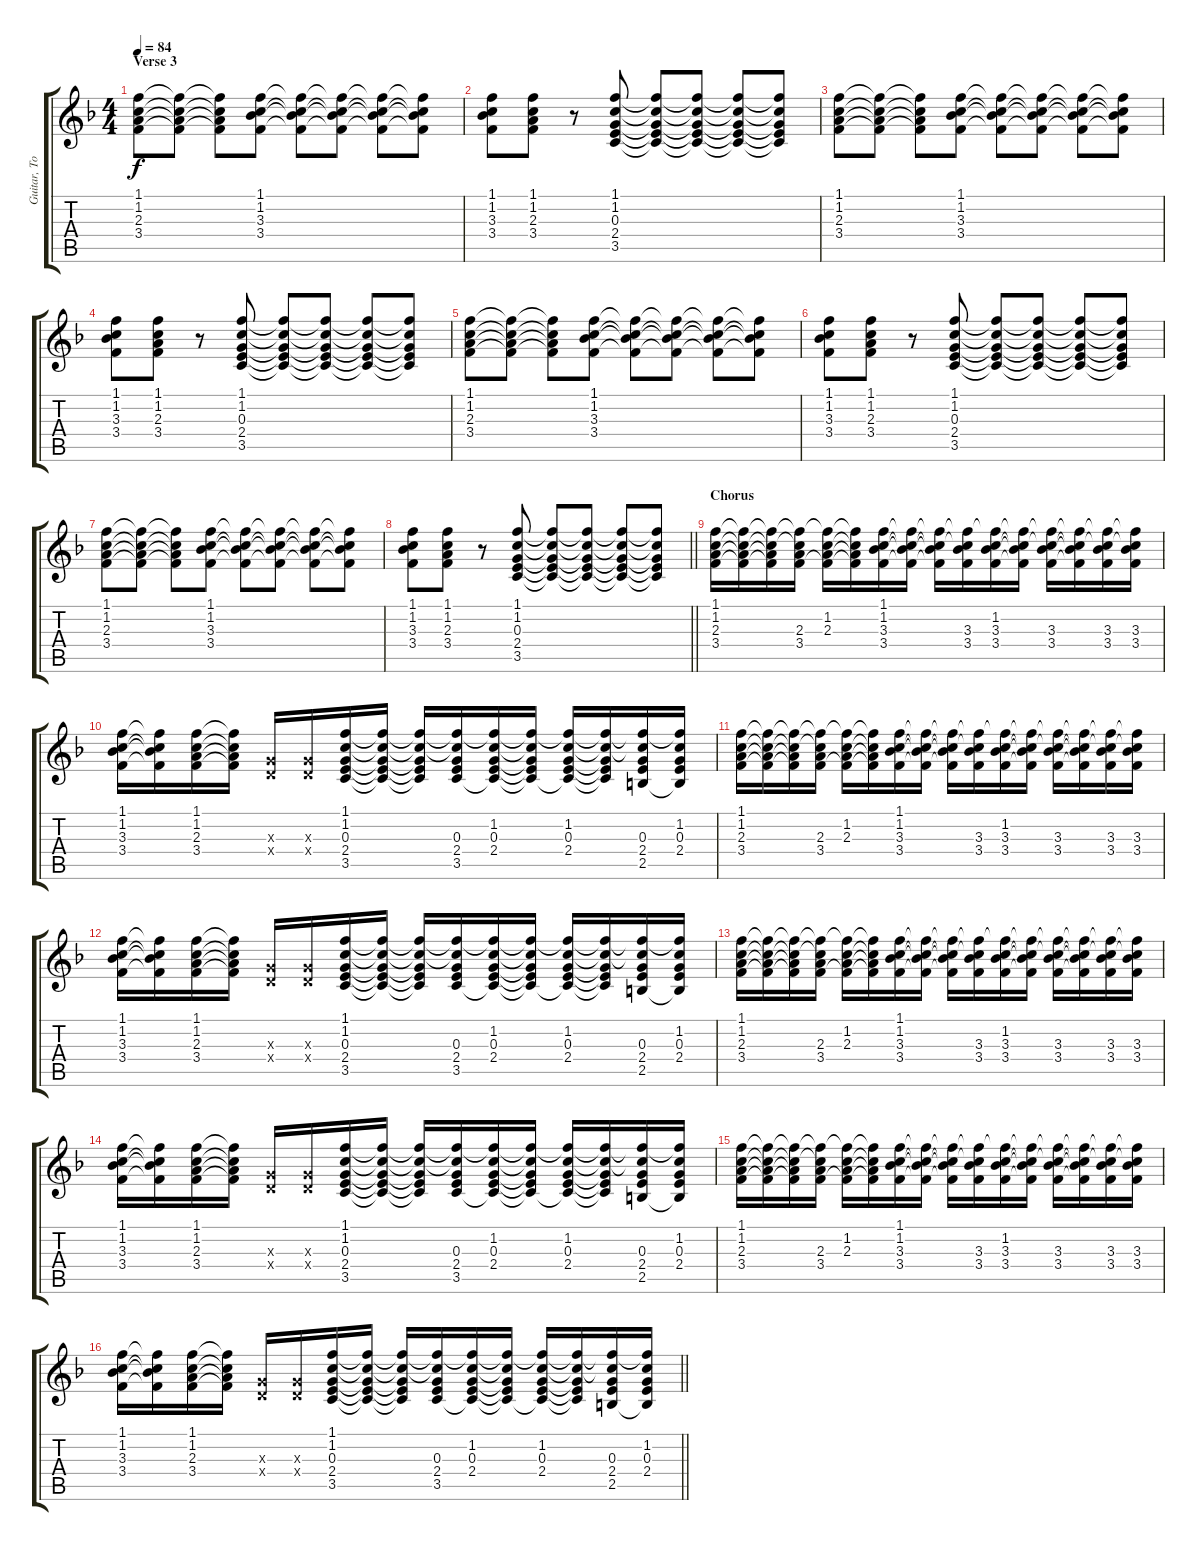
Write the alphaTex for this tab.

\track ("Guitar, Tom w/o Capo" "Guitar, To") {instrument electricguitarjazz}
\staff {score tabs}
\tuning (E4 B3 G3 D3 A2 E2) {hide}
\ts (4 4)
\section ("" "Verse 3")
\tempo 84
\clef g2
\ks f
(1.1 1.2 2.3 3.4).8{dy f} (1.1{t} 1.2{t} 2.3{t} 3.4{t}).8 (1.1{t} 1.2{t} 2.3{t} 3.4{t}).8 (1.1 1.2 3.3 3.4).8 (1.1{t} 1.2{t} 3.3{t} 3.4{t}).8 (1.1{t} 1.2{t} 3.3{t} 3.4{t}).8 (1.1{t} 1.2{t} 3.3{t} 3.4{t}).8 (1.1{t} 1.2{t} 3.3{t} 3.4{t}).8 |
(1.1 1.2 3.3 3.4).8 (1.1 1.2 2.3 3.4).8 r.8 (1.1 1.2 0.3 2.4 3.5).8 (1.1{t} 1.2{t} 0.3{t} 2.4{t} 3.5{t}).8 (1.1{t} 1.2{t} 0.3{t} 2.4{t} 3.5{t}).8 (1.1{t} 1.2{t} 0.3{t} 2.4{t} 3.5{t}).8 (1.1{t} 1.2{t} 0.3{t} 2.4{t} 3.5{t}).8 |
(1.1 1.2 2.3 3.4).8 (1.1{t} 1.2{t} 2.3{t} 3.4{t}).8 (1.1{t} 1.2{t} 2.3{t} 3.4{t}).8 (1.1 1.2 3.3 3.4).8 (1.1{t} 1.2{t} 3.3{t} 3.4{t}).8 (1.1{t} 1.2{t} 3.3{t} 3.4{t}).8 (1.1{t} 1.2{t} 3.3{t} 3.4{t}).8 (1.1{t} 1.2{t} 3.3{t} 3.4{t}).8 |
(1.1 1.2 3.3 3.4).8 (1.1 1.2 2.3 3.4).8 r.8 (1.1 1.2 0.3 2.4 3.5).8 (1.1{t} 1.2{t} 0.3{t} 2.4{t} 3.5{t}).8 (1.1{t} 1.2{t} 0.3{t} 2.4{t} 3.5{t}).8 (1.1{t} 1.2{t} 0.3{t} 2.4{t} 3.5{t}).8 (1.1{t} 1.2{t} 0.3{t} 2.4{t} 3.5{t}).8 |
(1.1 1.2 2.3 3.4).8 (1.1{t} 1.2{t} 2.3{t} 3.4{t}).8 (1.1{t} 1.2{t} 2.3{t} 3.4{t}).8 (1.1 1.2 3.3 3.4).8 (1.1{t} 1.2{t} 3.3{t} 3.4{t}).8 (1.1{t} 1.2{t} 3.3{t} 3.4{t}).8 (1.1{t} 1.2{t} 3.3{t} 3.4{t}).8 (1.1{t} 1.2{t} 3.3{t} 3.4{t}).8 |
(1.1 1.2 3.3 3.4).8 (1.1 1.2 2.3 3.4).8 r.8 (1.1 1.2 0.3 2.4 3.5).8 (1.1{t} 1.2{t} 0.3{t} 2.4{t} 3.5{t}).8 (1.1{t} 1.2{t} 0.3{t} 2.4{t} 3.5{t}).8 (1.1{t} 1.2{t} 0.3{t} 2.4{t} 3.5{t}).8 (1.1{t} 1.2{t} 0.3{t} 2.4{t} 3.5{t}).8 |
(1.1 1.2 2.3 3.4).8 (1.1{t} 1.2{t} 2.3{t} 3.4{t}).8 (1.1{t} 1.2{t} 2.3{t} 3.4{t}).8 (1.1 1.2 3.3 3.4).8 (1.1{t} 1.2{t} 3.3{t} 3.4{t}).8 (1.1{t} 1.2{t} 3.3{t} 3.4{t}).8 (1.1{t} 1.2{t} 3.3{t} 3.4{t}).8 (1.1{t} 1.2{t} 3.3{t} 3.4{t}).8 |
\barLineRight lightlight
(1.1 1.2 3.3 3.4).8 (1.1 1.2 2.3 3.4).8 r.8 (1.1 1.2 0.3 2.4 3.5).8 (1.1{t} 1.2{t} 0.3{t} 2.4{t} 3.5{t}).8 (1.1{t} 1.2{t} 0.3{t} 2.4{t} 3.5{t}).8 (1.1{t} 1.2{t} 0.3{t} 2.4{t} 3.5{t}).8 (1.1{t} 1.2{t} 0.3{t} 2.4{t} 3.5{t}).8 |
\section ("" "Chorus")
(1.1 1.2 2.3 3.4).16 (1.1{t} 1.2{t} 2.3{t} 3.4{t}).16 (1.1{t} 1.2{t} 2.3{t} 3.4{t}).16 (1.1{t} 1.2{t} 2.3 3.4).16 (1.1{t} 1.2 2.3 3.4{t}).16 (1.1{t} 1.2{t} 2.3{t} 3.4{t}).16 (1.1 1.2 3.3 3.4).16 (1.1{t} 1.2{t} 3.3{t} 3.4{t}).16 (1.1{t} 1.2{t} 3.3{t} 3.4{t}).16 (1.1{t} 1.2{t} 3.3 3.4).16 (1.1{t} 1.2 3.3 3.4).16 (1.1{t} 1.2{t} 3.3{t} 3.4{t}).16 (1.1{t} 1.2{t} 3.3 3.4).16 (1.1{t} 1.2{t} 3.3{t} 3.4{t}).16 (1.1{t} 1.2{t} 3.3 3.4).16 (1.1{t} 1.2{t} 3.3 3.4).16 |
(1.1 1.2 3.3 3.4).16 (1.1{t} 1.2{t} 3.3{t} 3.4{t}).16 (1.1 1.2 2.3 3.4).16 (1.1{t} 1.2{t} 2.3{t} 3.4{t}).16 (0.3{x} 0.4{x}).16 (0.3{x} 0.4{x}).16 (1.1 1.2 0.3 2.4 3.5).16 (1.1{t} 1.2{t} 0.3{t} 2.4{t} 3.5{t}).16 (1.1{t} 1.2{t} 0.3{t} 2.4{t} 3.5{t}).16 (1.1{t} 1.2{t} 0.3 2.4 3.5).16 (1.1{t} 1.2 0.3 2.4 3.5{t}).16 (1.1{t} 1.2{t} 0.3{t} 2.4{t} 3.5{t}).16 (1.1{t} 1.2 0.3 2.4 3.5{t}).16 (1.1{t} 1.2{t} 0.3{t} 2.4{t} 3.5{t}).16 (1.1{t} 1.2{t} 0.3 2.4 2.5).16 (1.1{t} 1.2 0.3 2.4 2.5{t}).16 |
(1.1 1.2 2.3 3.4).16 (1.1{t} 1.2{t} 2.3{t} 3.4{t}).16 (1.1{t} 1.2{t} 2.3{t} 3.4{t}).16 (1.1{t} 1.2{t} 2.3 3.4).16 (1.1{t} 1.2 2.3 3.4{t}).16 (1.1{t} 1.2{t} 2.3{t} 3.4{t}).16 (1.1 1.2 3.3 3.4).16 (1.1{t} 1.2{t} 3.3{t} 3.4{t}).16 (1.1{t} 1.2{t} 3.3{t} 3.4{t}).16 (1.1{t} 1.2{t} 3.3 3.4).16 (1.1{t} 1.2 3.3 3.4).16 (1.1{t} 1.2{t} 3.3{t} 3.4{t}).16 (1.1{t} 1.2{t} 3.3 3.4).16 (1.1{t} 1.2{t} 3.3{t} 3.4{t}).16 (1.1{t} 1.2{t} 3.3 3.4).16 (1.1{t} 1.2{t} 3.3 3.4).16 |
(1.1 1.2 3.3 3.4).16 (1.1{t} 1.2{t} 3.3{t} 3.4{t}).16 (1.1 1.2 2.3 3.4).16 (1.1{t} 1.2{t} 2.3{t} 3.4{t}).16 (0.3{x} 0.4{x}).16 (0.3{x} 0.4{x}).16 (1.1 1.2 0.3 2.4 3.5).16 (1.1{t} 1.2{t} 0.3{t} 2.4{t} 3.5{t}).16 (1.1{t} 1.2{t} 0.3{t} 2.4{t} 3.5{t}).16 (1.1{t} 1.2{t} 0.3 2.4 3.5).16 (1.1{t} 1.2 0.3 2.4 3.5{t}).16 (1.1{t} 1.2{t} 0.3{t} 2.4{t} 3.5{t}).16 (1.1{t} 1.2 0.3 2.4 3.5{t}).16 (1.1{t} 1.2{t} 0.3{t} 2.4{t} 3.5{t}).16 (1.1{t} 1.2{t} 0.3 2.4 2.5).16 (1.1{t} 1.2 0.3 2.4 2.5{t}).16 |
(1.1 1.2 2.3 3.4).16 (1.1{t} 1.2{t} 2.3{t} 3.4{t}).16 (1.1{t} 1.2{t} 2.3{t} 3.4{t}).16 (1.1{t} 1.2{t} 2.3 3.4).16 (1.1{t} 1.2 2.3 3.4{t}).16 (1.1{t} 1.2{t} 2.3{t} 3.4{t}).16 (1.1 1.2 3.3 3.4).16 (1.1{t} 1.2{t} 3.3{t} 3.4{t}).16 (1.1{t} 1.2{t} 3.3{t} 3.4{t}).16 (1.1{t} 1.2{t} 3.3 3.4).16 (1.1{t} 1.2 3.3 3.4).16 (1.1{t} 1.2{t} 3.3{t} 3.4{t}).16 (1.1{t} 1.2{t} 3.3 3.4).16 (1.1{t} 1.2{t} 3.3{t} 3.4{t}).16 (1.1{t} 1.2{t} 3.3 3.4).16 (1.1{t} 1.2{t} 3.3 3.4).16 |
(1.1 1.2 3.3 3.4).16 (1.1{t} 1.2{t} 3.3{t} 3.4{t}).16 (1.1 1.2 2.3 3.4).16 (1.1{t} 1.2{t} 2.3{t} 3.4{t}).16 (0.3{x} 0.4{x}).16 (0.3{x} 0.4{x}).16 (1.1 1.2 0.3 2.4 3.5).16 (1.1{t} 1.2{t} 0.3{t} 2.4{t} 3.5{t}).16 (1.1{t} 1.2{t} 0.3{t} 2.4{t} 3.5{t}).16 (1.1{t} 1.2{t} 0.3 2.4 3.5).16 (1.1{t} 1.2 0.3 2.4 3.5{t}).16 (1.1{t} 1.2{t} 0.3{t} 2.4{t} 3.5{t}).16 (1.1{t} 1.2 0.3 2.4 3.5{t}).16 (1.1{t} 1.2{t} 0.3{t} 2.4{t} 3.5{t}).16 (1.1{t} 1.2{t} 0.3 2.4 2.5).16 (1.1{t} 1.2 0.3 2.4 2.5{t}).16 |
(1.1 1.2 2.3 3.4).16 (1.1{t} 1.2{t} 2.3{t} 3.4{t}).16 (1.1{t} 1.2{t} 2.3{t} 3.4{t}).16 (1.1{t} 1.2{t} 2.3 3.4).16 (1.1{t} 1.2 2.3 3.4{t}).16 (1.1{t} 1.2{t} 2.3{t} 3.4{t}).16 (1.1 1.2 3.3 3.4).16 (1.1{t} 1.2{t} 3.3{t} 3.4{t}).16 (1.1{t} 1.2{t} 3.3{t} 3.4{t}).16 (1.1{t} 1.2{t} 3.3 3.4).16 (1.1{t} 1.2 3.3 3.4).16 (1.1{t} 1.2{t} 3.3{t} 3.4{t}).16 (1.1{t} 1.2{t} 3.3 3.4).16 (1.1{t} 1.2{t} 3.3{t} 3.4{t}).16 (1.1{t} 1.2{t} 3.3 3.4).16 (1.1{t} 1.2{t} 3.3 3.4).16 |
\barLineRight lightlight
(1.1 1.2 3.3 3.4).16 (1.1{t} 1.2{t} 3.3{t} 3.4{t}).16 (1.1 1.2 2.3 3.4).16 (1.1{t} 1.2{t} 2.3{t} 3.4{t}).16 (0.3{x} 0.4{x}).16 (0.3{x} 0.4{x}).16 (1.1 1.2 0.3 2.4 3.5).16 (1.1{t} 1.2{t} 0.3{t} 2.4{t} 3.5{t}).16 (1.1{t} 1.2{t} 0.3{t} 2.4{t} 3.5{t}).16 (1.1{t} 1.2{t} 0.3 2.4 3.5).16 (1.1{t} 1.2 0.3 2.4 3.5{t}).16 (1.1{t} 1.2{t} 0.3{t} 2.4{t} 3.5{t}).16 (1.1{t} 1.2 0.3 2.4 3.5{t}).16 (1.1{t} 1.2{t} 0.3{t} 2.4{t} 3.5{t}).16 (1.1{t} 1.2{t} 0.3 2.4 2.5).16 (1.1{t} 1.2 0.3 2.4 2.5{t}).16
